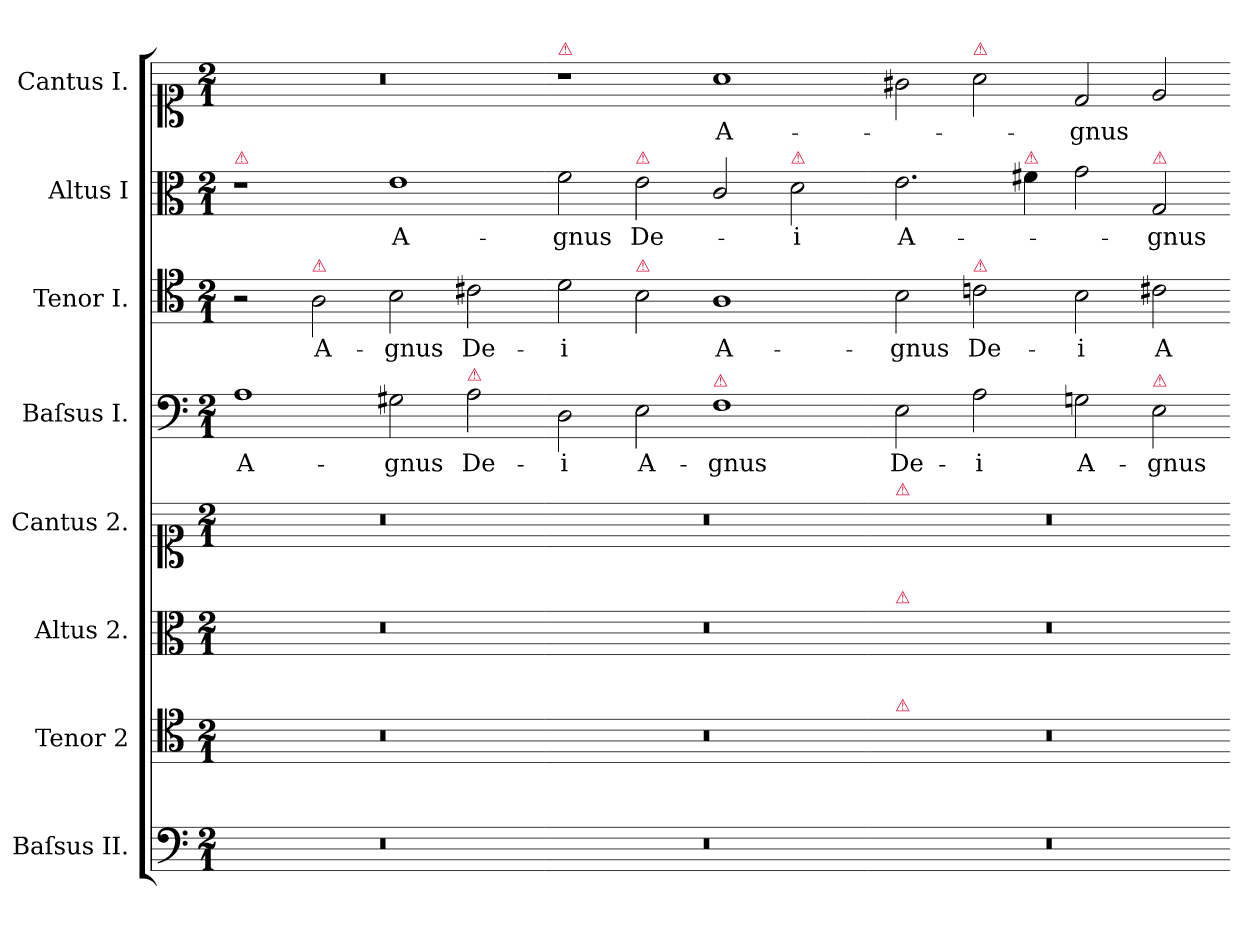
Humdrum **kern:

**kern	**kern	**kern	**kern	**kern	**text	**kern	**text	**kern	**text	**kern	**text
*part8	*part7	*part6	*part5	*part4	*part4	*part3	*part3	*part2	*part2	*part1	*part1
*staff8	*staff7	*staff6	*staff5	*staff4	*staff4	*staff3	*staff3	*staff2	*staff2	*staff1	*staff1
*I"Baſsus II.	*I"Tenor 2	*I"Altus 2.	*I"Cantus 2.	*I"Baſsus I.	*	*I"Tenor I.	*	*I"Altus I	*	*I"Cantus I.	*
*I'B 2	*I'T 2	*I'A 2	*I'S 2	*I'B 1	*	*I'T 1	*	*I'A 1	*	*I'S 1	*
*clefF4	*clefC4	*clefC3	*clefC1	*clefF4	*	*clefC4	*	*clefC3	*	*clefC1	*
*k[]	*k[]	*k[]	*k[]	*k[]	*	*k[]	*	*k[]	*	*k[]	*
*a:	*a:	*a:	*a:	*a:	*	*a:	*	*a:	*	*a:	*
*M2/1	*M2/1	*M2/1	*M2/1	*M2/1	*	*M2/1	*	*M2/1	*	*M2/1	*
=1	=1	=1	=1	=1	=1	=1	=1	=1	=1	=1	=1
!	!	!	!	!	!	!	!	!LO:TX:a:color=crimson:t=⚠	!	!	!
0r	0r	0r	0r	1A	A-	2r	.	1r	.	0r	.
!	!	!	!	!	!	!LO:TX:a:color=crimson:t=⚠	!	!	!	!	!
.	.	.	.	.	.	2A\	A-	.	.	.	.
.	.	.	.	2G#X\	-gnus	2B\	-gnus	1e	A-	.	.
!	!	!	!	!LO:TX:a:color=crimson:t=⚠	!	!	!	!	!	!	!
.	.	.	.	2A\	De-	2c#X\	De-	.	.	.	.
=2-	=2-	=2-	=2-	=2-	=2-	=2-	=2-	=2-	=2-	=2-	=2-
!	!	!	!	!	!	!	!	!	!	!LO:TX:a:color=crimson:t=⚠	!
0r	0r	0r	0r	2D\	-i	2d\	-i	2f\	-gnus	1r	.
!	!	!	!	!	!	!	!	!LO:TX:a:color=crimson:t=⚠	!	!	!
!	!	!	!	!	!	!LO:TX:a:color=crimson:t=⚠	!	!	!	!	!
!	!	!	!	!	!LO:LY:i	!	!	!	!	!	!
.	.	.	.	2E\	A-	2B\	.	2e\	De-	.	.
!	!	!	!	!LO:TX:a:color=crimson:t=⚠	!	!	!	!	!	!	!
!	!	!	!	!	!LO:LY:i	!	!LO:LY:i	!	!	!	!
.	.	.	.	1F	-gnus	1A	A-	2c/	.	1a	A-
!	!	!	!	!	!	!	!	!LO:TX:a:color=crimson:t=⚠	!	!	!
.	.	.	.	.	.	.	.	2d\	-i	.	.
=3-	=3-	=3-	=3-	=3-	=3-	=3-	=3-	=3-	=3-	=3-	=3-
!	!	!	!LO:TX:a:color=crimson:t=⚠	!	!	!	!	!	!	!	!
!	!	!LO:TX:a:color=crimson:t=⚠	!	!	!	!	!	!	!	!	!
!	!LO:TX:a:color=crimson:t=⚠	!	!	!	!	!	!	!	!	!	!
!	!	!	!	!	!LO:LY:i	!	!LO:LY:i	!	!LO:LY:i	!	!
0r	0r	0r	0r	2E\	De-	2B\	-gnus	2.e\	A-	2g#X\	.
!	!	!	!	!	!	!	!	!	!	!LO:TX:a:color=crimson:t=⚠	!
!	!	!	!	!	!	!LO:TX:a:color=crimson:t=⚠	!	!	!	!	!
!	!	!	!	!	!LO:LY:i	!	!LO:LY:i	!	!	!	!
.	.	.	.	2A\	-i	2cn\	De-	.	.	2a\	.
!	!	!	!	!	!	!	!	!LO:TX:a:color=crimson:t=⚠	!	!	!
.	.	.	.	.	.	.	.	4f#X\	.	.	.
!	!	!	!	!	!LO:LY:i	!	!LO:LY:i	!	!	!	!
.	.	.	.	2Gn\	A-	2B\	-i	2g\	.	2d/	-gnus
!	!	!	!	!	!	!	!	!LO:TX:a:color=crimson:t=⚠	!	!	!
!	!	!	!	!LO:TX:a:color=crimson:t=⚠	!	!	!	!	!	!	!
!	!	!	!	!	!LO:LY:i	!	!LO:LY:i	!	!LO:LY:i	!	!
.	.	.	.	2E\	-gnus	2c#X\	A-	2G/	-gnus	2e/	.
=-	=-	=-	=-	=-	=-	=-	=-	=-	=-	=-	=-
*-	*-	*-	*-	*-	*-	*-	*-	*-	*-	*-	*-
